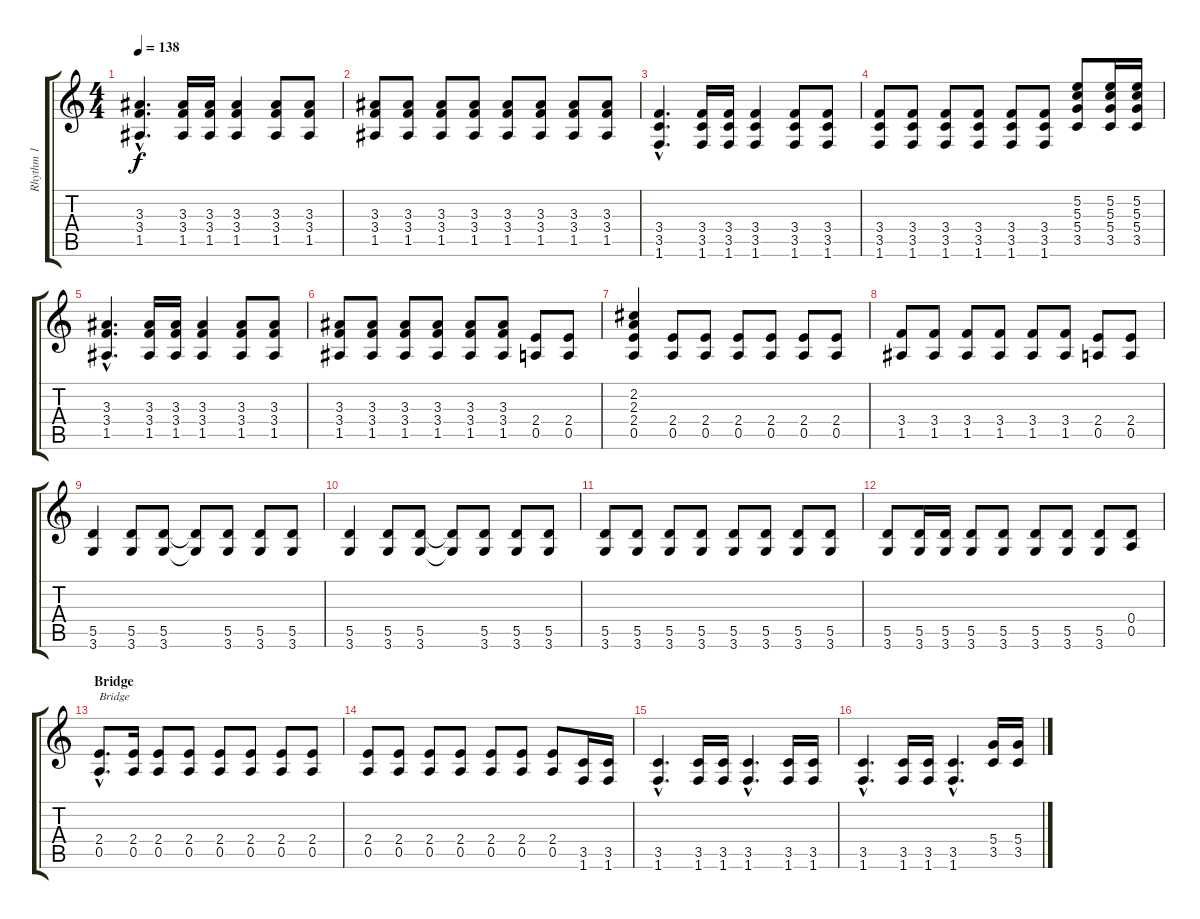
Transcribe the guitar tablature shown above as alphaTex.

\track ("Rhythm 1" "Rhythm 1") {instrument electricguitarmuted}
\staff {score tabs}
\tuning (E4 B3 G3 D3 A2 E2) {hide}
\ts (4 4)
\tempo 138
\clef g2
\ks c
(3.3{hac} 3.4{hac} 1.5{hac}).4{d dy f} (3.3 3.4 1.5).16 (3.3 3.4 1.5).16 (3.3 3.4 1.5).4 (3.3 3.4 1.5).8 (3.3 3.4 1.5).8 |
(3.3 3.4 1.5).8 (3.3 3.4 1.5).8 (3.3 3.4 1.5).8 (3.3 3.4 1.5).8 (3.3 3.4 1.5).8 (3.3 3.4 1.5).8 (3.3 3.4 1.5).8 (3.3 3.4 1.5).8 |
(3.4{hac} 3.5{hac} 1.6{hac}).4{d} (3.4 3.5 1.6).16 (3.4 3.5 1.6).16 (3.4 3.5 1.6).4 (3.4 3.5 1.6).8 (3.4 3.5 1.6).8 |
(3.4 3.5 1.6).8 (3.4 3.5 1.6).8 (3.4 3.5 1.6).8 (3.4 3.5 1.6).8 (3.4 3.5 1.6).8 (3.4 3.5 1.6).8 (5.2 5.3 5.4 3.5).8 (5.2 5.3 5.4 3.5).16 (5.2 5.3 5.4 3.5).16 |
(3.3{hac} 3.4{hac} 1.5{hac}).4{d} (3.3 3.4 1.5).16 (3.3 3.4 1.5).16 (3.3 3.4 1.5).4 (3.3 3.4 1.5).8 (3.3 3.4 1.5).8 |
(3.3 3.4 1.5).8 (3.3 3.4 1.5).8 (3.3 3.4 1.5).8 (3.3 3.4 1.5).8 (3.3 3.4 1.5).8 (3.3 3.4 1.5).8 (2.4 0.5).8 (2.4 0.5).8 |
(2.2 2.3 2.4 0.5).4 (2.4 0.5).8 (2.4 0.5).8 (2.4 0.5).8 (2.4 0.5).8 (2.4 0.5).8 (2.4 0.5).8 |
(3.4 1.5).8 (3.4 1.5).8 (3.4 1.5).8 (3.4 1.5).8 (3.4 1.5).8 (3.4 1.5).8 (2.4 0.5).8 (2.4 0.5).8 |
(5.5 3.6).4{volume 14 instrument electricguitarmuted} (5.5 3.6).8 (5.5 3.6).8 (5.5{t} 3.6{t}).8 (5.5 3.6).8 (5.5 3.6).8 (5.5 3.6).8 |
(5.5 3.6).4 (5.5 3.6).8 (5.5 3.6).8 (5.5{t} 3.6{t}).8 (5.5 3.6).8 (5.5 3.6).8 (5.5 3.6).8 |
(5.5 3.6).8 (5.5 3.6).8 (5.5 3.6).8 (5.5 3.6).8 (5.5 3.6).8 (5.5 3.6).8 (5.5 3.6).8 (5.5 3.6).8 |
(5.5 3.6).8 (5.5 3.6).16 (5.5 3.6).16 (5.5 3.6).8 (5.5 3.6).8 (5.5 3.6).8 (5.5 3.6).8 (5.5 3.6).8 (0.4 0.5).8 |
\section ("" "Bridge")
(2.4{hac} 0.5{hac}).8{d txt "Bridge"} (2.4 0.5).16 (2.4 0.5).8 (2.4 0.5).8 (2.4 0.5).8 (2.4 0.5).8 (2.4 0.5).8 (2.4 0.5).8 |
(2.4 0.5).8 (2.4 0.5).8 (2.4 0.5).8 (2.4 0.5).8 (2.4 0.5).8 (2.4 0.5).8 (2.4 0.5).8 (3.5 1.6).16 (3.5 1.6).16 |
(3.5{hac} 1.6{hac}).4{d} (3.5 1.6).16 (3.5 1.6).16 (3.5{hac} 1.6{hac}).4{d} (3.5 1.6).16 (3.5 1.6).16 |
(3.5{hac} 1.6{hac}).4{d} (3.5 1.6).16 (3.5 1.6).16 (3.5{hac} 1.6{hac}).4{d} (5.4 3.5).16 (5.4 3.5).16
